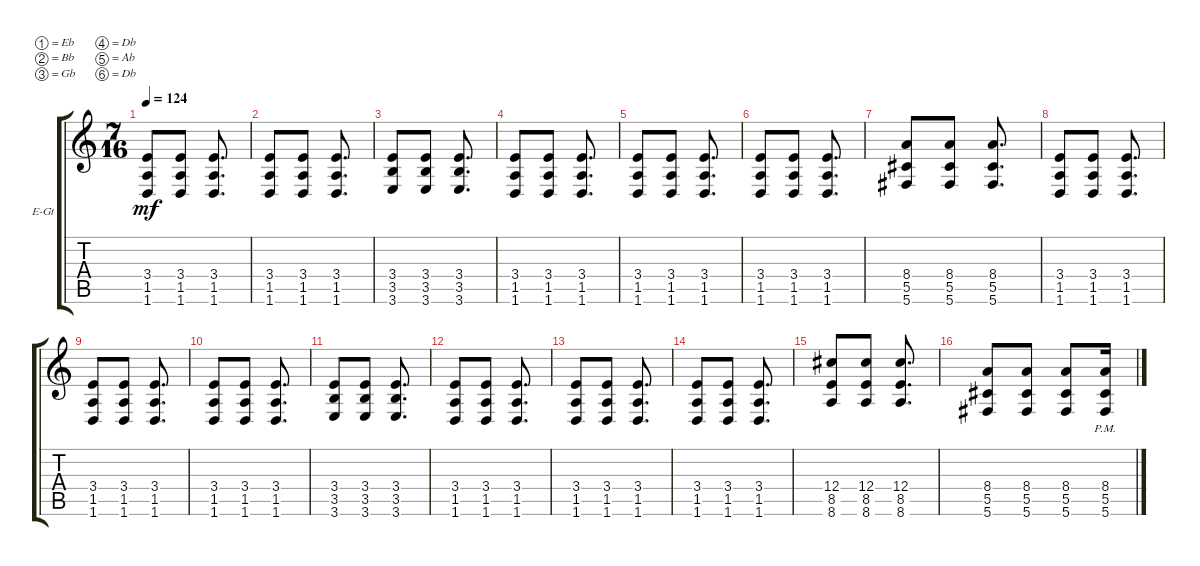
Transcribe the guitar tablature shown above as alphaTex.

\defaultSystemsLayout 4
\bracketExtendMode groupsimilarinstruments
\firstSystemTrackNameOrientation horizontal
\otherSystemsTrackNameOrientation horizontal
\track ("Nolly" "E-Gt") {instrument overdrivenguitar}
\staff {score tabs}
\tuning (Eb4 Bb3 Gb3 Db3 Ab2 Db2)
\ts (7 16)
\tempo 124
\clef g2
\ks c
(1.6 1.5 3.4).8{dy mf} (3.4 1.6 1.5).8 (3.4 1.5 1.6).8{d} |
(1.6 1.5 3.4).8 (3.4 1.6 1.5).8 (3.4 1.5 1.6).8{d} |
(3.6 3.5 3.4).8 (3.4 3.5 3.6).8 (3.6 3.5 3.4).8{d} |
(1.6 1.5 3.4).8 (3.4 1.6 1.5).8 (3.4 1.5 1.6).8{d} |
(1.6 1.5 3.4).8 (3.4 1.6 1.5).8 (3.4 1.5 1.6).8{d} |
(1.6 1.5 3.4).8 (3.4 1.6 1.5).8 (3.4 1.5 1.6).8{d} |
(5.6 5.5 8.4).8 (8.4 5.6 5.5).8 (8.4 5.5 5.6).8{d} |
(1.6 1.5 3.4).8 (3.4 1.6 1.5).8 (3.4 1.5 1.6).8{d} |
(1.6 1.5 3.4).8 (3.4 1.6 1.5).8 (3.4 1.5 1.6).8{d} |
(1.6 1.5 3.4).8 (3.4 1.6 1.5).8 (3.4 1.5 1.6).8{d} |
(3.6 3.5 3.4).8 (3.4 3.6 3.5).8 (3.4 3.5 3.6).8{d} |
(1.6 1.5 3.4).8 (3.4 1.6 1.5).8 (3.4 1.5 1.6).8{d} |
(1.6 1.5 3.4).8 (3.4 1.6 1.5).8 (3.4 1.5 1.6).8{d} |
(1.6 1.5 3.4).8 (3.4 1.6 1.5).8 (3.4 1.5 1.6).8{d} |
(8.6 8.5 12.4).8 (12.4 8.6 8.5).8 (12.4 8.5 8.6).8{d} |
(5.6 5.5 8.4).8 (8.4 5.5 5.6).8 (5.6 5.5 8.4).8 (8.4{pm} 5.5{pm} 5.6{pm}).16
